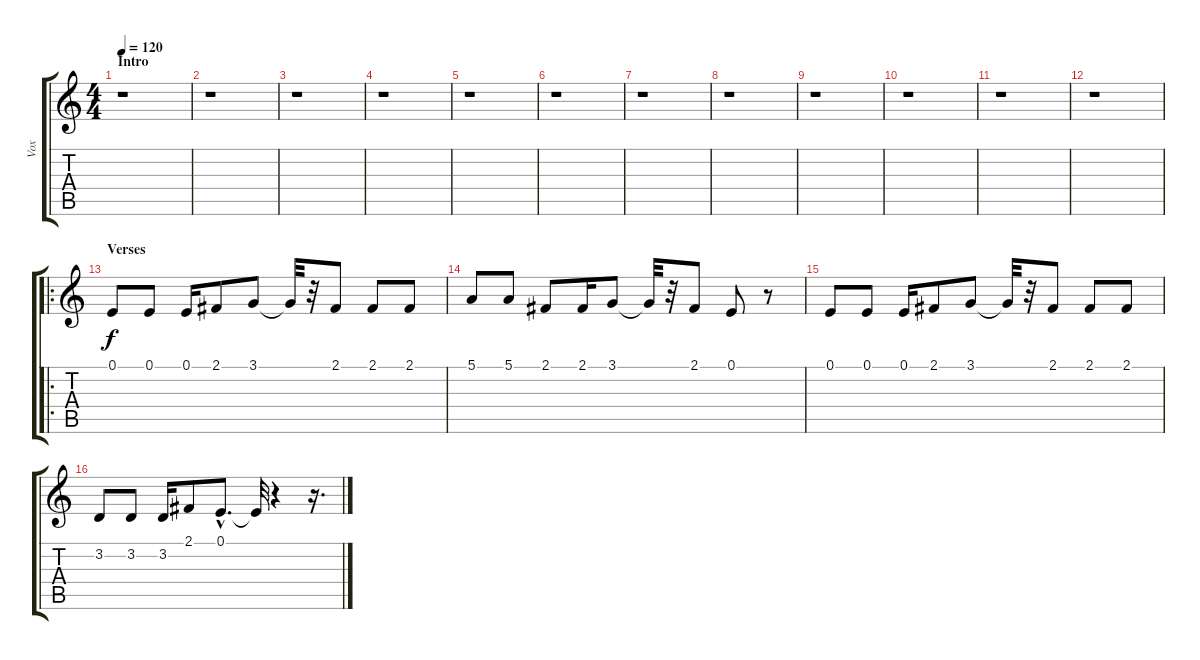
\track ("Vox" "Vox") {instrument lead1square}
\staff {score tabs}
\tuning (E4 B3 G3 D3 A2 E2) {hide}
\ts (4 4)
\section ("" "Intro")
\tempo 120
\clef g2
\ks c
r.1{dy f instrument lead1square} |
r.1 |
r.1 |
r.1 |
r.1 |
r.1 |
r.1 |
r.1 |
r.1 |
r.1 |
r.1 |
r.1 |
\ro
\section ("" "Verses")
0.1.8 0.1.8 0.1.16 2.1.8 3.1.8 3.1{t}.32 r.32 2.1.8 2.1.8 2.1.8 |
5.1.8 5.1.8 2.1.8 2.1.16 3.1.8 3.1{t}.32 r.32 2.1.8 0.1.8 r.8 |
0.1.8 0.1.8 0.1.16 2.1.8 3.1.8 3.1{t}.32 r.32 2.1.8 2.1.8 2.1.8 |
3.2.8 3.2.8 3.2.16 2.1.8 0.1{hac}.8{d} 0.1{t}.32 r.4 r.16{d}
